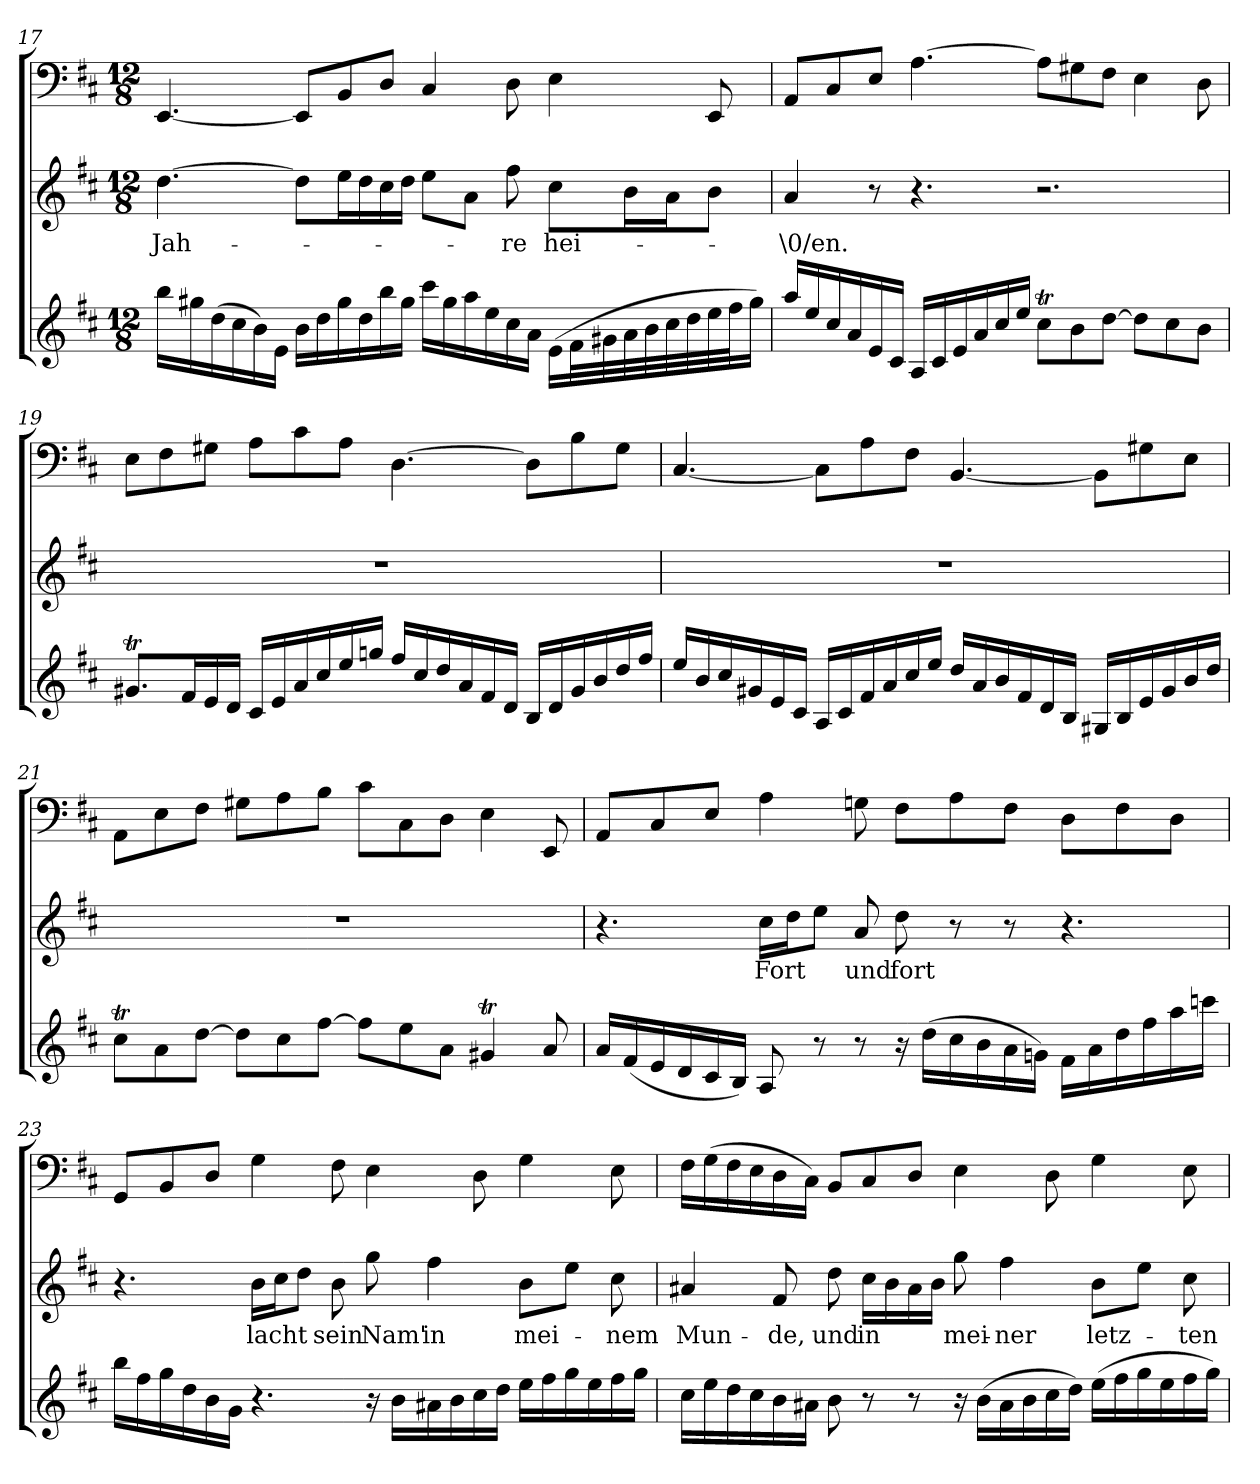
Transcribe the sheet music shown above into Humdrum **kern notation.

**kern	**kern	**text	**kern
*part3	*part2	*part2	*part1
*staff3	*staff2	*staff2	*staff1
*clefG2	*clefG2	*	*clefF4
*k[f#c#]	*k[f#c#]	*	*k[f#c#]
*D:	*D:	*	*D:
*M12/8	*M12/8	*	*M12/8
=17	=17	=17	=17
16bb\LL	[4.dd\	Jah-	[4.EE/
16gg#X\	.	.	.
(16dd\	.	.	.
16cc#\	.	.	.
16b\)	.	.	.
16e\JJ	.	.	.
16b\LL	8dd\L]	.	8EE/L]
16dd\	.	.	.
16gg#\	16ee\L	.	8BB/
16dd\	16dd\	.	.
16bb\	16cc#\	.	8D/J
16gg#\JJ	16dd\JJ	.	.
16ccc#\LL	8ee\L	.	4C#/
16gg#\	.	.	.
16aa\	8a\J	.	.
16ee\	.	.	.
16cc#\	8ff#\	-re	8D\
16a\JJ	.	.	.
(16e\LL	8cc#\L	hei-	4E\
32f#\L	.	.	.
32g#X\	.	.	.
32a\	16b\L	.	.
32b\	.	.	.
32cc#\	16a\J	.	.
32dd\	.	.	.
32ee\	8b\J	.	8EE/
32ff#\J	.	.	.
16gg#\JJ)	.	.	.
=18	=18	=18	=18
16aa/LL	4a/	-\0/en.	8AA/L
16ee/	.	.	.
16cc#/	.	.	8C#/
16a/	.	.	.
16e/	8r	.	8E/J
16c#/JJ	.	.	.
16A/LL	4.r	.	[4.A\
16c#/	.	.	.
16e/	.	.	.
16a/	.	.	.
16cc#/	.	.	.
16ee/JJ	.	.	.
8cc#t\L	2.r	.	8A\L]
8b\	.	.	8G#X\
[8dd\J	.	.	8F#\J
8dd\L]	.	.	4E\
8cc#\	.	.	.
8b\J	.	.	8D\
=19	=19	=19	=19
8.g#Xt/L	1.r	.	8E\L
.	.	.	8F#\
16f#/L	.	.	.
16e/	.	.	8G#X\J
16d/JJ	.	.	.
16c#/LL	.	.	8A\L
16e/	.	.	.
16a/	.	.	8c#\
16cc#/	.	.	.
16ee/	.	.	8A\J
16ggn/JJ	.	.	.
16ff#/LL	.	.	[4.D\
16cc#/	.	.	.
16dd/	.	.	.
16a/	.	.	.
16f#/	.	.	.
16d/JJ	.	.	.
16B/LL	.	.	8D\L]
16d/	.	.	.
16g#/	.	.	8B\
16b/	.	.	.
16dd/	.	.	8G#\J
16ff#/JJ	.	.	.
=20	=20	=20	=20
16ee/LL	1.r	.	[4.C#/
16b/	.	.	.
16cc#/	.	.	.
16g#X/	.	.	.
16e/	.	.	.
16c#/JJ	.	.	.
16A/LL	.	.	8C#\L]
16c#/	.	.	.
16f#/	.	.	8A\
16a/	.	.	.
16cc#/	.	.	8F#\J
16ee/JJ	.	.	.
16dd/LL	.	.	[4.BB/
16a/	.	.	.
16b/	.	.	.
16f#/	.	.	.
16d/	.	.	.
16B/JJ	.	.	.
16G#X/LL	.	.	8BB\L]
16B/	.	.	.
16e/	.	.	8G#X\
16g#/	.	.	.
16b/	.	.	8E\J
16dd/JJ	.	.	.
=21	=21	=21	=21
8cc#t\L	1.r	.	8AA\L
8a\	.	.	8E\
[8dd\J	.	.	8F#\J
8dd\L]	.	.	8G#X\L
8cc#\	.	.	8A\
[8ff#\J	.	.	8B\J
8ff#\L]	.	.	8c#\L
8ee\	.	.	8C#\
8a\J	.	.	8D\J
4g#Xt/	.	.	4E\
8a/	.	.	8EE/
=22	=22	=22	=22
16a/LL	4.r	.	8AA/L
(16f#/	.	.	.
16e/	.	.	8C#/
16d/	.	.	.
16c#/	.	.	8E/J
16B/JJ)	.	.	.
8A/	16cc#\LL	Fort	4A\
.	16dd\J	.	.
8r	8ee\J	.	.
8r	8a/	und	8Gn\
16r	8dd\	fort	8F#\L
(16dd\LL	.	.	.
16cc#\	8r	.	8A\
16b\	.	.	.
16a\	8r	.	8F#\J
16gn\JJ)	.	.	.
16f#\LL	4.r	.	8D\L
16a\	.	.	.
16dd\	.	.	8F#\
16ff#\	.	.	.
16aa\	.	.	8D\J
16cccn\JJ	.	.	.
=23	=23	=23	=23
16bb\LL	4.r	.	8GG/L
16ff#\	.	.	.
16gg\	.	.	8BB/
16dd\	.	.	.
16b\	.	.	8D/J
16g\JJ	.	.	.
4.r	16b\LL	lacht	4G\
.	16cc#\J	.	.
.	8dd\J	.	.
.	8b\	sein	8F#\
16r	8gg\	Nam'	4E\
16b\LL	.	.	.
16a#X\	4ff#\	in	.
16b\	.	.	.
16cc#\	.	.	8D\
16dd\JJ	.	.	.
16ee\LL	8b\L	mei-	4G\
16ff#\	.	.	.
16gg\	8ee\J	.	.
16ee\	.	.	.
16ff#\	8cc#\	-nem	8E\
16gg\JJ	.	.	.
=24	=24	=24	=24
16cc#\LL	4a#X/	Mun-	16F#\LL
16ee\	.	.	(16G\
16dd\	.	.	16F#\
16cc#\	.	.	16E\
16b\	8f#/	-de,	16D\
16a#X\JJ	.	.	16C#\JJ)
8b\	8dd\	und	8BB/L
8r	16cc#\LL	in	8C#/
.	16b\	.	.
8r	16a#\	.	8D/J
.	16b\JJ	.	.
16r	8gg\	mei-	4E\
(16b\LL	.	.	.
16a#\	4ff#\	-ner	.
16b\	.	.	.
16cc#\	.	.	8D\
16dd\JJ)	.	.	.
(16ee\LL	8b\L	letz-	4G\
16ff#\	.	.	.
16gg\	8ee\J	.	.
16ee\	.	.	.
16ff#\	8cc#\	-ten	8E\
16gg\JJ)	.	.	.
=	=	=	=
*-	*-	*-	*-
